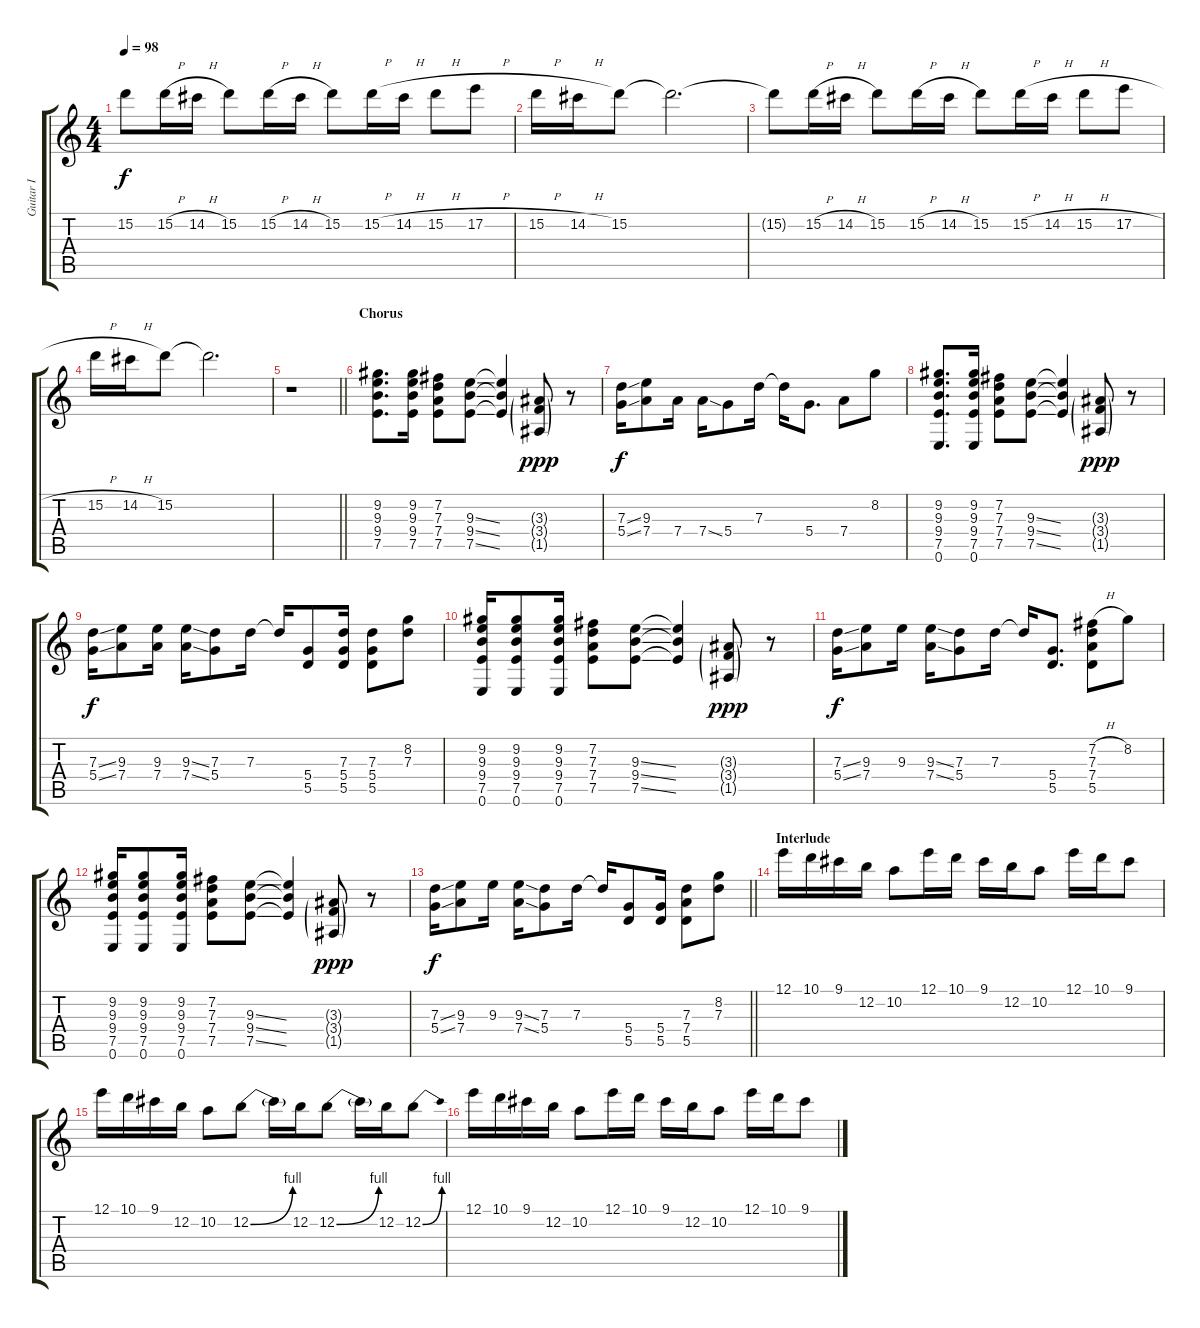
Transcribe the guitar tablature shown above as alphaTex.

\track ("Guitar I" "Guitar I") {instrument overdrivenguitar}
\staff {score tabs}
\tuning (E4 B3 G3 D3 A2 E2) {hide}
\ts (4 4)
\tempo 98
\clef g2
\ks c
15.2{t}.8{dy f} 15.2{h}.16 14.2{h}.16 15.2.8 15.2{h}.16 14.2{h}.16 15.2.8 15.2{h}.16 14.2{h}.16 15.2{h}.8 17.2{h}.8 |
15.2{h}.16 14.2{h}.16 15.2.8 15.2{t}.2{d} |
15.2{t}.8 15.2{h}.16 14.2{h}.16 15.2.8 15.2{h}.16 14.2{h}.16 15.2.8 15.2{h}.16 14.2{h}.16 15.2{h}.8 17.2{h}.8 |
15.2{h}.16 14.2{h}.16 15.2.8 15.2{t}.2{d} |
\barLineRight lightlight
r.1 |
\section ("" "Chorus")
(9.2 9.3 9.4 7.5).8{d instrument overdrivenguitar} (9.2 9.3 9.4 7.5).16 (7.2 7.3 7.4 7.5).8 (9.3{ss} 9.4{ss} 7.5{ss}).8 (9.3{t} 9.4{t} 7.5{t}).4 (3.3{g} 3.4{g} 1.5{g}).8{dy ppp} r.8 |
(7.3{ss} 5.4{ss}).16{dy f} (9.3 7.4).8 7.4.16 7.4{ss}.16 5.4.8 7.3.16 7.3{t}.16 5.4.8{d} 7.4.8 8.2.8 |
(9.2 9.3 9.4 7.5 0.6).8{d} (9.2 9.3 9.4 7.5 0.6).16 (7.2 7.3 7.4 7.5).8 (9.3{ss} 9.4{ss} 7.5{ss}).8 (9.3{t} 9.4{t} 7.5{t}).4 (3.3{g} 3.4{g} 1.5{g}).8{dy ppp} r.8 |
(7.3{ss} 5.4{ss}).16{dy f} (9.3 7.4).8 (9.3 7.4).16 (9.3{ss} 7.4{ss}).16 (7.3 5.4).8 7.3.16 7.3{t}.16 (5.4 5.5).8 (7.3 5.4 5.5).16 (7.3 5.4 5.5).8 (8.2 7.3).8 |
(9.2 9.3 9.4 7.5 0.6).16 (9.2 9.3 9.4 7.5 0.6).8 (9.2 9.3 9.4 7.5 0.6).16 (7.2 7.3 7.4 7.5).8 (9.3{ss} 9.4{ss} 7.5{ss}).8 (9.3{t} 9.4{t} 7.5{t}).4 (3.3{g} 3.4{g} 1.5{g}).8{dy ppp} r.8 |
(7.3{ss} 5.4{ss}).16{dy f} (9.3 7.4).8 9.3.16 (9.3{ss} 7.4{ss}).16 (7.3 5.4).8 7.3.16 7.3{t}.16 (5.4 5.5).8{d} (7.2{h} 7.3 7.4 5.5).8 8.2.8 |
(9.2 9.3 9.4 7.5 0.6).16 (9.2 9.3 9.4 7.5 0.6).8 (9.2 9.3 9.4 7.5 0.6).16 (7.2 7.3 7.4 7.5).8 (9.3{ss} 9.4{ss} 7.5{ss}).8 (9.3{t} 9.4{t} 7.5{t}).4 (3.3{g} 3.4{g} 1.5{g}).8{dy ppp} r.8 |
\barLineRight lightlight
(7.3{ss} 5.4{ss}).16{dy f} (9.3 7.4).8 9.3.16 (9.3{ss} 7.4{ss}).16 (7.3 5.4).8 7.3.16 7.3{t}.16 (5.4 5.5).8 (5.4 5.5).16 (7.3 7.4 5.5).8 (8.2 7.3).8 |
\section ("" "Interlude")
12.1.16{instrument overdrivenguitar} 10.1.16 9.1.16 12.2.16 10.2.8 12.1.16 10.1.16 9.1.16 12.2.16 10.2.8 12.1.16 10.1.16 9.1.8 |
12.1.16 10.1.16 9.1.16 12.2.16 10.2.8 12.2{be (bend 0 0 60 4)}.8 12.2{t}.16 12.2.16 12.2{be (bend 0 0 60 4)}.8 12.2{t}.16 12.2.16 12.2{be (bend 0 0 60 4)}.8 |
12.1.16 10.1.16 9.1.16 12.2.16 10.2.8 12.1.16 10.1.16 9.1.16 12.2.16 10.2.8 12.1.16 10.1.16 9.1.8
